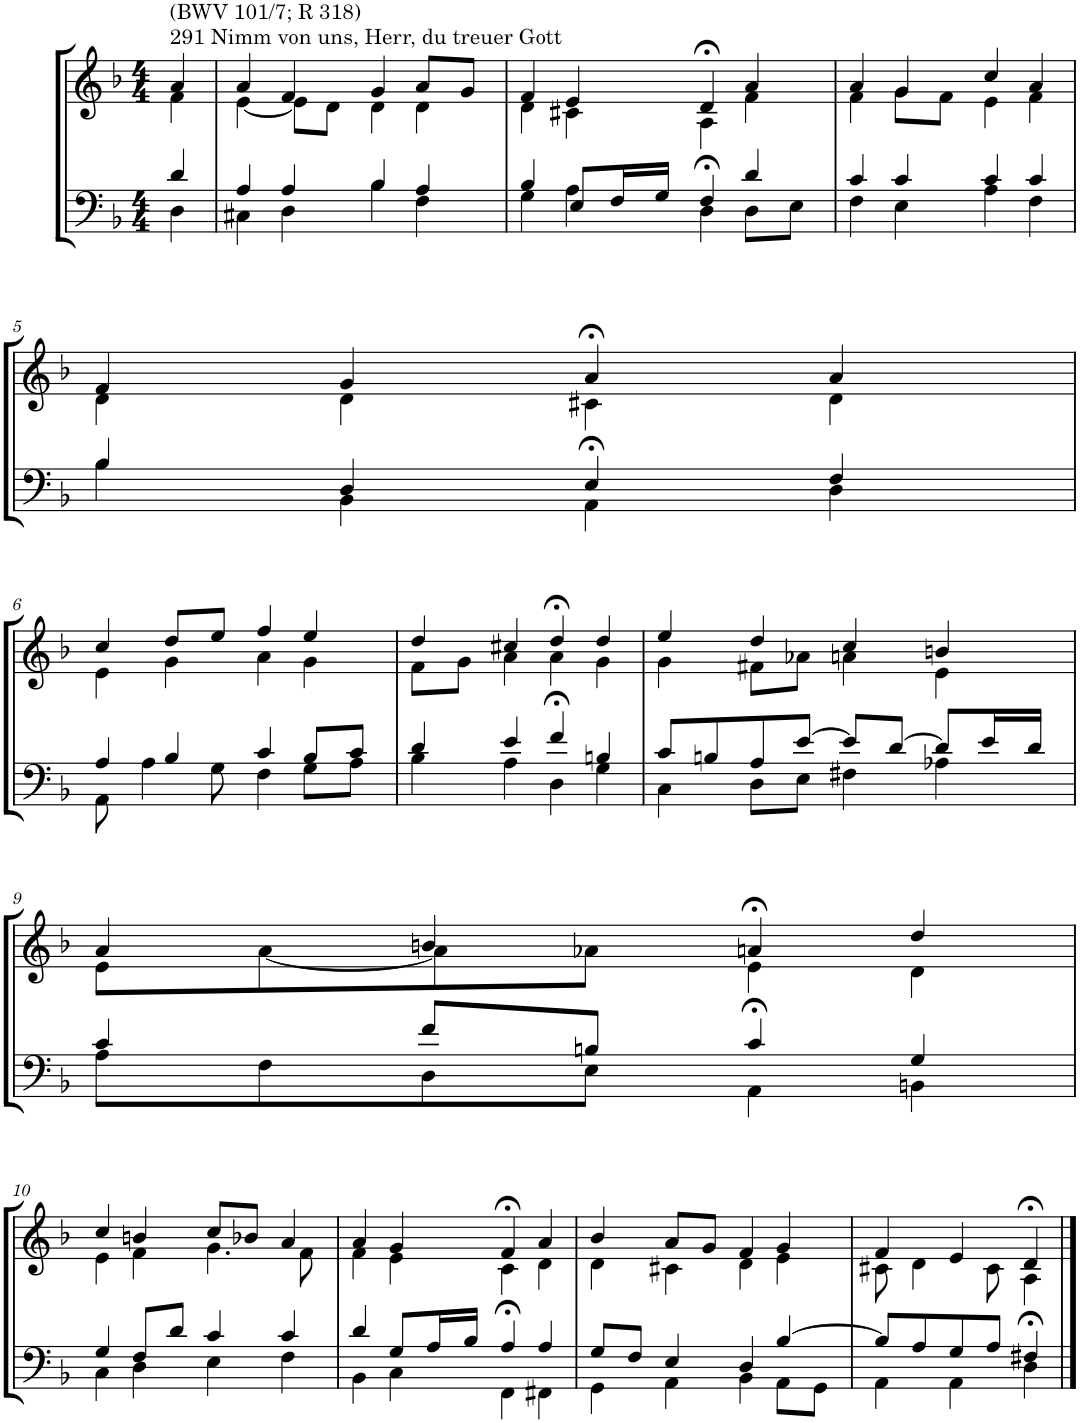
**kern	**kern
*part2	*part1
*staff2	*staff1
*I"Tenor/Baß	*I"Sopran/Alt
*clefF4	*clefG2
*k[b-]	*k[b-]
*M4/4	*M4/4
=1	=1
*^	*^
!	!	!LO:TX:a:t=291 Nimm von uns, Herr, du treuer Gott	!
!	!	!LO:TX:a:t=(BWV 101/7; R 318)	!
4d/	4D\	4a/	4f\
=2	=2	=2	=2
4A/	4C#X\	4a/	[4e\
4A/	4D\	4f/	8e\L]
.	.	.	8d\J
4B-/	4B-\	4g/	4d\
4A/	4F\	8a/L	4d\
.	.	8g/J	.
=3	=3	=3	=3
4B-/	4G\	4f/	4d\
8E/L	4A\	4e/	4c#X\
16F/L	.	.	.
16G/JJ	.	.	.
4F/	4D>\	4d>/	4A\
4d/	8D\L	4a/	4f\
.	8E\J	.	.
=4	=4	=4	=4
4c/	4F\	4a/	4f\
4c/	4E\	4g/	8g\L
.	.	.	8f\J
4c/	4A\	4cc/	4e\
4c/	4F\	4a/	4f\
!!LO:LB:g=z	!!
=5	=5	=5	=5
4B-/	4B-\	4f/	4d\
4D/	4BB-\	4g/	4d\
4E/	4AA>\	4a>/	4c#X\
4F/	4D\	4a/	4d\
!!LO:LB:g=z	!!
=6	=6	=6	=6
4A/	8AA\	4cc/	4e\
.	4A\	.	.
4B-/	.	8dd/L	4g\
.	8G\	8ee/J	.
4c/	4F\	4ff/	4a\
8B-/L	8G\L	4ee/	4g\
8c/J	8A\J	.	.
=7	=7	=7	=7
4d/	4B-\	4dd/	8f\L
.	.	.	8g\J
4e/	4A\	4cc#X/	4a\
4f/	4D>\	4dd>/	4a\
4Bn/	4G\	4dd/	4g\
=8	=8	=8	=8
8c/L	4C\	4ee/	4g\
8Bn/	.	.	.
8A/	8D\L	4dd/	8f#X\L
[8e/J	8E\J	.	8a-X\J
8e/L]	4F#X\	4cc/	4an\
[8d/J	.	.	.
8d/L]	4A-X\	4bn/	4e\
16e/L	.	.	.
16d/JJ	.	.	.
!!LO:LB:g=z	!!
=9	=9	=9	=9
4c/	8A\L	4a/	8e\L
.	8F\	.	[8a\
8f/L	8D\	4bn/	8a\]
8Bn/J	8E\J	.	8a-X\J
4c/	4AA>\	4an>/	4e\
4G/	4BBn\	4dd/	4d\
!!LO:LB:g=z	!!
=10	=10	=10	=10
4G/	4C\	4cc/	4e\
8F/L	4D\	4bn/	4f\
8d/J	.	.	.
4c/	4E\	8cc/L	4.g\
.	.	8b-X/J	.
4c/	4F\	4a/	.
.	.	.	8f\
=11	=11	=11	=11
4d/	4BB-\	4a/	4f\
8G/L	4C\	4g/	4e\
16A/L	.	.	.
16B-/JJ	.	.	.
4A/	4FF>\	4f>/	4c\
4A/	4FF#X\	4a/	4d\
=12	=12	=12	=12
8G/L	4GG\	4b-/	4d\
8F/J	.	.	.
4E/	4AA\	8a/L	4c#X\
.	.	8g/J	.
4D/	4BB-\	4f/	4d\
[4B-/	8AA\L	4g/	4e\
.	8GG\J	.	.
=13	=13	=13	=13
8B-/L]	4AA\	4f/	8c#X\
8A/	.	.	4d\
8G/	4AA\	4e/	.
8A/J	.	.	8c#\
4F#X/	4D>\	4d>/	4A\
*v	*v	*	*
*	*v	*v
==	==
*-	*-
